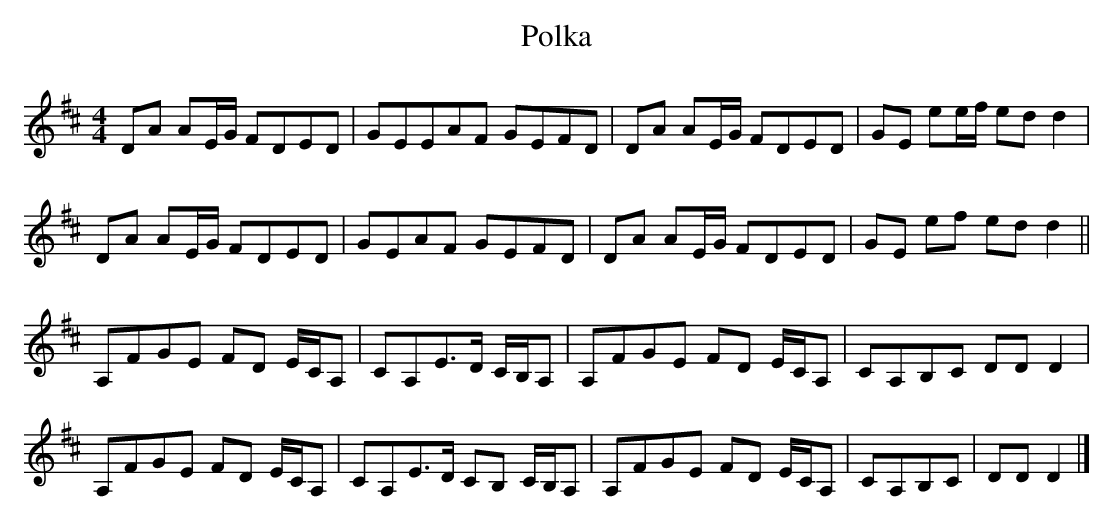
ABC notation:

X:1
T:Polka
M:4/4
K:D
DA AE/G/ FDED | GEEAF GEFD | DA AE/G/ FDED | GE ee/f/ ed d2 |
DA AE/G/  FDED | GEAF GEFD | DA AE/G/ FDED | GE ef ed d2 ||
A,FGE FD E/C/A, | CA,E>D C/B,/A, |A,FGE FD E/C/A, | CA,B,C DD D2 |
A,FGE FD E/C/A, | CA,E>D CB, C/B,/A, | A,FGE FD E/C/A, | CA,B,C | DDD2|]
